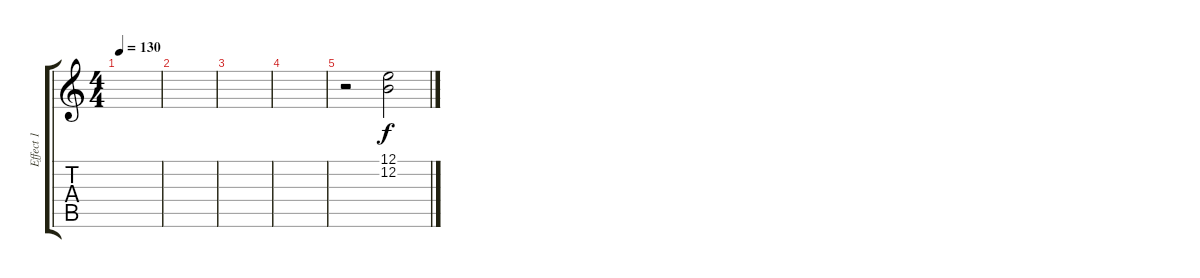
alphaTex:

\track ("Effect 1" "Effect 1") {instrument reversecymbal}
\staff {score tabs}
\tuning (E4 B3 G3 D3 A2 E2) {hide}
\ts (4 4)
\tempo 130
\clef g2
\ks c
|
|
|
|
r.2 (12.1 12.2).2
